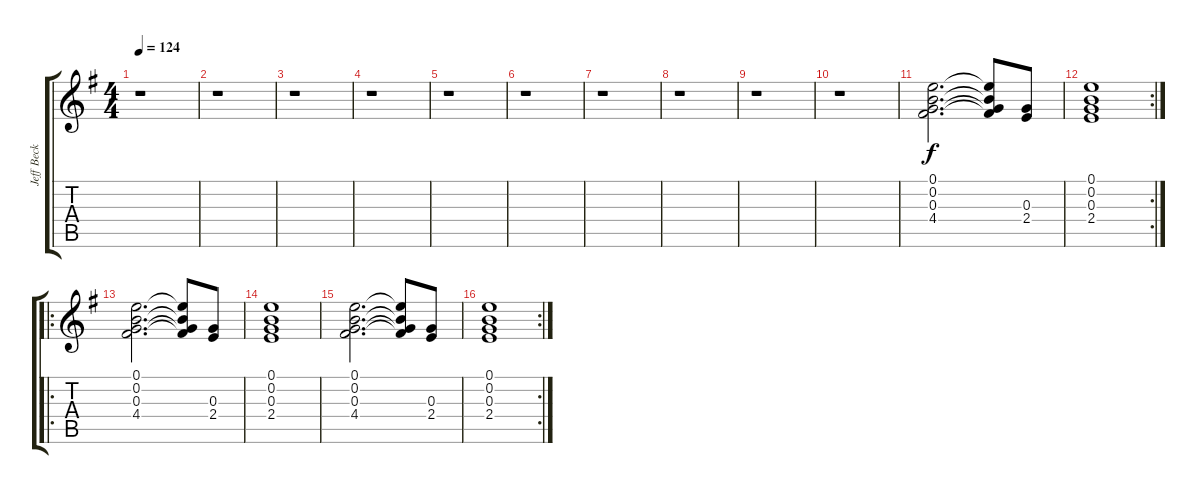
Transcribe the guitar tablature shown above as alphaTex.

\track ("Jeff Beck - Electric Guitar" "Jeff Beck ") {instrument electricguitarclean}
\staff {score tabs}
\tuning (E4 B3 G3 D3 A2 E2) {hide}
\ts (4 4)
\tempo 124
\clef g2
\ks g
r.1{dy f} |
r.1 |
r.1 |
r.1 |
r.1 |
r.1 |
r.1 |
r.1 |
r.1 |
r.1 |
(0.1 0.2 0.3 4.4).2{d} (0.1{t} 0.2{t} 0.3{t} 4.4{t}).8 (0.3 2.4).8 |
\rc 2
(0.1 0.2 0.3 2.4).1 |
\ro
(0.1 0.2 0.3 4.4).2{d} (0.1{t} 0.2{t} 0.3{t} 4.4{t}).8 (0.3 2.4).8 |
(0.1 0.2 0.3 2.4).1 |
(0.1 0.2 0.3 4.4).2{d} (0.1{t} 0.2{t} 0.3{t} 4.4{t}).8 (0.3 2.4).8 |
\rc 2
(0.1 0.2 0.3 2.4).1
